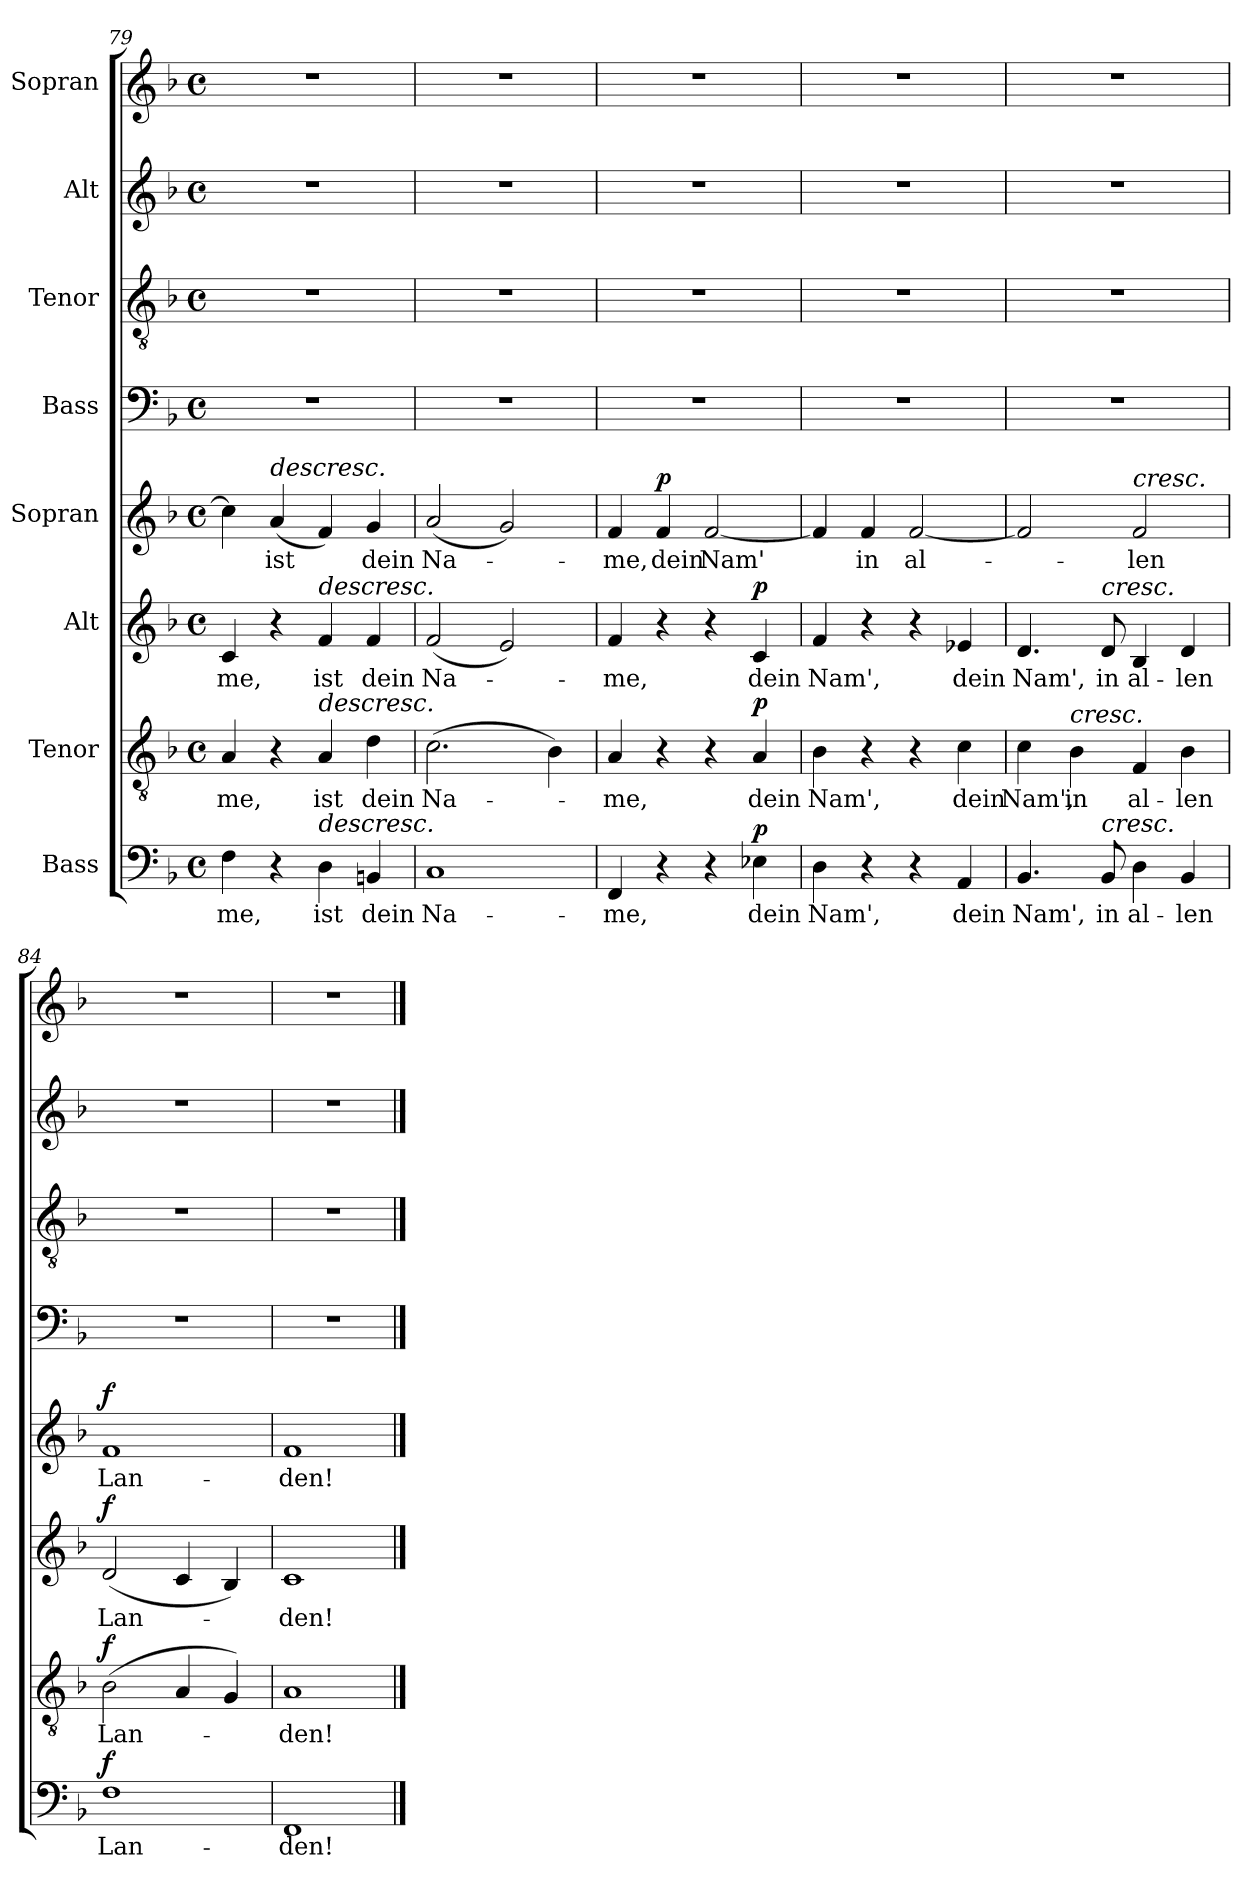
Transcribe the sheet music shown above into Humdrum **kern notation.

**kern	**text	**dynam	**kern	**text	**dynam	**kern	**text	**dynam	**kern	**text	**dynam	**kern	**kern	**kern	**kern
*part8	*part8	*part8	*part7	*part7	*part7	*part6	*part6	*part6	*part5	*part5	*part5	*part4	*part3	*part2	*part1
*staff8	*staff8	*staff8	*staff7	*staff7	*staff7	*staff6	*staff6	*staff6	*staff5	*staff5	*staff5	*staff4	*staff3	*staff2	*staff1
*I"Bass	*	*	*I"Tenor	*	*	*I"Alt	*	*	*I"Sopran	*	*	*I"Bass	*I"Tenor	*I"Alt	*I"Sopran
*clefF4	*	*	*clefGv2	*	*	*clefG2	*	*	*clefG2	*	*	*clefF4	*clefGv2	*clefG2	*clefG2
*k[b-]	*	*	*k[b-]	*	*	*k[b-]	*	*	*k[b-]	*	*	*k[b-]	*k[b-]	*k[b-]	*k[b-]
*M4/4	*	*	*M4/4	*	*	*M4/4	*	*	*M4/4	*	*	*M4/4	*M4/4	*M4/4	*M4/4
*met(c)	*	*	*met(c)	*	*	*met(c)	*	*	*met(c)	*	*	*met(c)	*met(c)	*met(c)	*met(c)
=79	=79	=79	=79	=79	=79	=79	=79	=79	=79	=79	=79	=79	=79	=79	=79
!	!LO:LY:b	!	!	!LO:LY:b	!	!	!LO:LY:b	!	!	!	!	!	!	!	!
4F\	me,	.	4A/	me,	.	4c/	me,	.	4cc\]	.	.	1r	1r	1r	1r
!	!	!	!	!	!	!	!	!	!LO:TX:a:i:t=descresc.	!	!	!	!	!	!
!	!	!	!	!	!	!	!	!	!	!LO:LY:b	!	!	!	!	!
4r	.	.	4r	.	.	4r	.	.	(4a/	ist	.	.	.	.	.
!	!	!	!	!	!	!LO:TX:a:i:t=descresc.	!	!	!	!	!	!	!	!	!
!	!	!	!LO:TX:a:i:t=descresc.	!	!	!	!	!	!	!	!	!	!	!	!
!LO:TX:a:i:t=descresc.	!	!	!	!	!	!	!	!	!	!	!	!	!	!	!
!	!LO:LY:b	!	!	!LO:LY:b	!	!	!LO:LY:b	!	!	!	!	!	!	!	!
4D\	ist	.	4A/	ist	.	4f/	ist	.	4f/)	.	.	.	.	.	.
!	!LO:LY:b	!	!	!LO:LY:b	!	!	!LO:LY:b	!	!	!LO:LY:b	!	!	!	!	!
4BBn/	dein	.	4d\	dein	.	4f/	dein	.	4g/	dein	.	.	.	.	.
!!LO:LB:g=z
=80	=80	=80	=80	=80	=80	=80	=80	=80	=80	=80	=80	=80	=80	=80	=80
!	!LO:LY:b	!	!	!LO:LY:b	!	!	!LO:LY:b	!	!	!LO:LY:b	!	!	!	!	!
1C	Na-	.	(2.c\	Na-	.	(2f/	Na-	.	(2a/	Na-	.	1r	1r	1r	1r
.	.	.	.	.	.	2e/)	.	.	2g/)	.	.	.	.	.	.
.	.	.	4B-\)	.	.	.	.	.	.	.	.	.	.	.	.
=81	=81	=81	=81	=81	=81	=81	=81	=81	=81	=81	=81	=81	=81	=81	=81
!	!LO:LY:b	!	!	!LO:LY:b	!	!	!LO:LY:b	!	!	!LO:LY:b	!	!	!	!	!
4FF/	-me,	.	4A/	-me,	.	4f/	-me,	.	4f/	-me,	.	1r	1r	1r	1r
!	!	!	!	!	!	!	!	!	!	!LO:LY:b	!LO:DY:a	!	!	!	!
4r	.	.	4r	.	.	4r	.	.	4f/	dein	p	.	.	.	.
!	!	!	!	!	!	!	!	!	!	!LO:LY:b	!	!	!	!	!
4r	.	.	4r	.	.	4r	.	.	[2f/	Nam'	.	.	.	.	.
!	!LO:LY:b	!LO:DY:a	!	!LO:LY:b	!LO:DY:a	!	!LO:LY:b	!LO:DY:a	!	!	!	!	!	!	!
4E-X\	dein	p	4A/	dein	p	4c/	dein	p	.	.	.	.	.	.	.
=82	=82	=82	=82	=82	=82	=82	=82	=82	=82	=82	=82	=82	=82	=82	=82
!	!LO:LY:b	!	!	!LO:LY:b	!	!	!LO:LY:b	!	!	!	!	!	!	!	!
4D\	Nam',	.	4B-\	Nam',	.	4f/	Nam',	.	4f/]	.	.	1r	1r	1r	1r
!	!	!	!	!	!	!	!	!	!	!LO:LY:b	!	!	!	!	!
4r	.	.	4r	.	.	4r	.	.	4f/	in	.	.	.	.	.
!	!	!	!	!	!	!	!	!	!	!LO:LY:b	!	!	!	!	!
4r	.	.	4r	.	.	4r	.	.	[2f/	al-	.	.	.	.	.
!	!LO:LY:b	!	!	!LO:LY:b	!	!	!LO:LY:b	!	!	!	!	!	!	!	!
4AA/	dein	.	4c\	dein	.	4e-X/	dein	.	.	.	.	.	.	.	.
=83	=83	=83	=83	=83	=83	=83	=83	=83	=83	=83	=83	=83	=83	=83	=83
!	!LO:LY:b	!	!	!LO:LY:b	!	!	!LO:LY:b	!	!	!	!	!	!	!	!
4.BB-/	Nam',	.	4c\	Nam',	.	4.d/	Nam',	.	2f/]	.	.	1r	1r	1r	1r
!	!	!	!LO:TX:a:i:t=cresc.	!	!	!	!	!	!	!	!	!	!	!	!
!	!	!	!	!LO:LY:b	!	!	!	!	!	!	!	!	!	!	!
.	.	.	4B-\	in	.	.	.	.	.	.	.	.	.	.	.
!	!	!	!	!	!	!LO:TX:a:i:t=cresc.	!	!	!	!	!	!	!	!	!
!LO:TX:a:i:t=cresc.	!	!	!	!	!	!	!	!	!	!	!	!	!	!	!
!	!LO:LY:b	!	!	!	!	!	!LO:LY:b	!	!	!	!	!	!	!	!
8BB-/	in	.	.	.	.	8d/	in	.	.	.	.	.	.	.	.
!	!	!	!	!	!	!	!	!	!LO:TX:a:i:t=cresc.	!	!	!	!	!	!
!	!LO:LY:b	!	!	!LO:LY:b	!	!	!LO:LY:b	!	!	!LO:LY:b	!	!	!	!	!
4D\	al-	.	4F/	al-	.	4B-/	al-	.	2f/	-len	.	.	.	.	.
!	!LO:LY:b	!	!	!LO:LY:b	!	!	!LO:LY:b	!	!	!	!	!	!	!	!
4BB-/	-len	.	4B-\	-len	.	4d/	-len	.	.	.	.	.	.	.	.
=84	=84	=84	=84	=84	=84	=84	=84	=84	=84	=84	=84	=84	=84	=84	=84
!	!LO:LY:b	!LO:DY:a	!	!LO:LY:b	!LO:DY:a	!	!LO:LY:b	!LO:DY:a	!	!LO:LY:b	!LO:DY:a	!	!	!	!
1F	Lan-	f	(2B-\	Lan-	f	(2d/	Lan-	f	1f	Lan-	f	1r	1r	1r	1r
.	.	.	4A/	.	.	4c/	.	.	.	.	.	.	.	.	.
.	.	.	4G/)	.	.	4B-/)	.	.	.	.	.	.	.	.	.
=85	=85	=85	=85	=85	=85	=85	=85	=85	=85	=85	=85	=85	=85	=85	=85
!	!LO:LY:b	!	!	!LO:LY:b	!	!	!LO:LY:b	!	!	!LO:LY:b	!	!	!	!	!
1FF	-den!	.	1A	-den!	.	1c	-den!	.	1f	-den!	.	1r	1r	1r	1r
==	==	==	==	==	==	==	==	==	==	==	==	==	==	==	==
*-	*-	*-	*-	*-	*-	*-	*-	*-	*-	*-	*-	*-	*-	*-	*-
